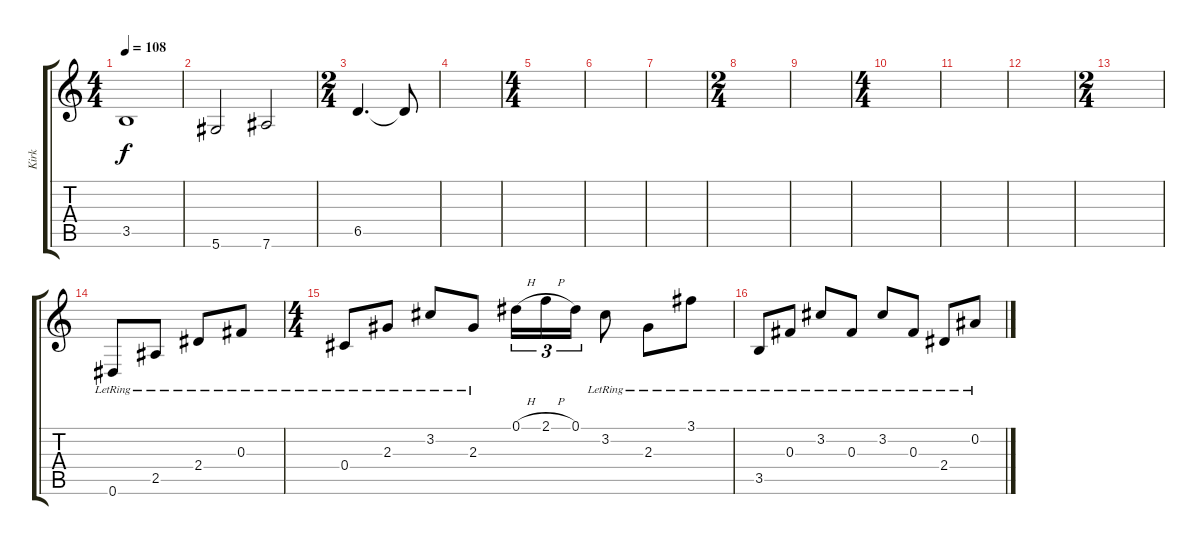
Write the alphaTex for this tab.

\track ("Kirk" "Kirk") {instrument electricguitarclean}
\staff {score tabs}
\tuning (Eb4 Bb3 Gb3 Db3 Ab2 Eb2) {hide}
\ts (4 4)
\tempo 108
\clef g2
\ks c
3.5.1{dy f} |
5.6.2 7.6.2 |
\ts (2 4)
6.5.4{d} 6.5{t}.8 |
|
\ts (4 4)
|
|
|
\ts (2 4)
|
|
\ts (4 4)
|
|
|
\ts (2 4)
|
0.6{lr}.8 2.5{lr}.8 2.4{lr}.8 0.3{lr}.8 |
\ts (4 4)
0.4{lr}.8 2.3{lr}.8 3.2{lr}.8 2.3{lr}.8 0.1{h}.16{tu (3 2)} 2.1{h}.16{tu (3 2)} 0.1.16{tu (3 2)} 3.2{lr}.8 2.3{lr}.8 3.1{lr}.8 |
3.5{lr}.8 0.3{lr}.8 3.2{lr}.8 0.3{lr}.8 3.2{lr}.8 0.3{lr}.8 2.4{lr}.8 0.2{lr}.8
